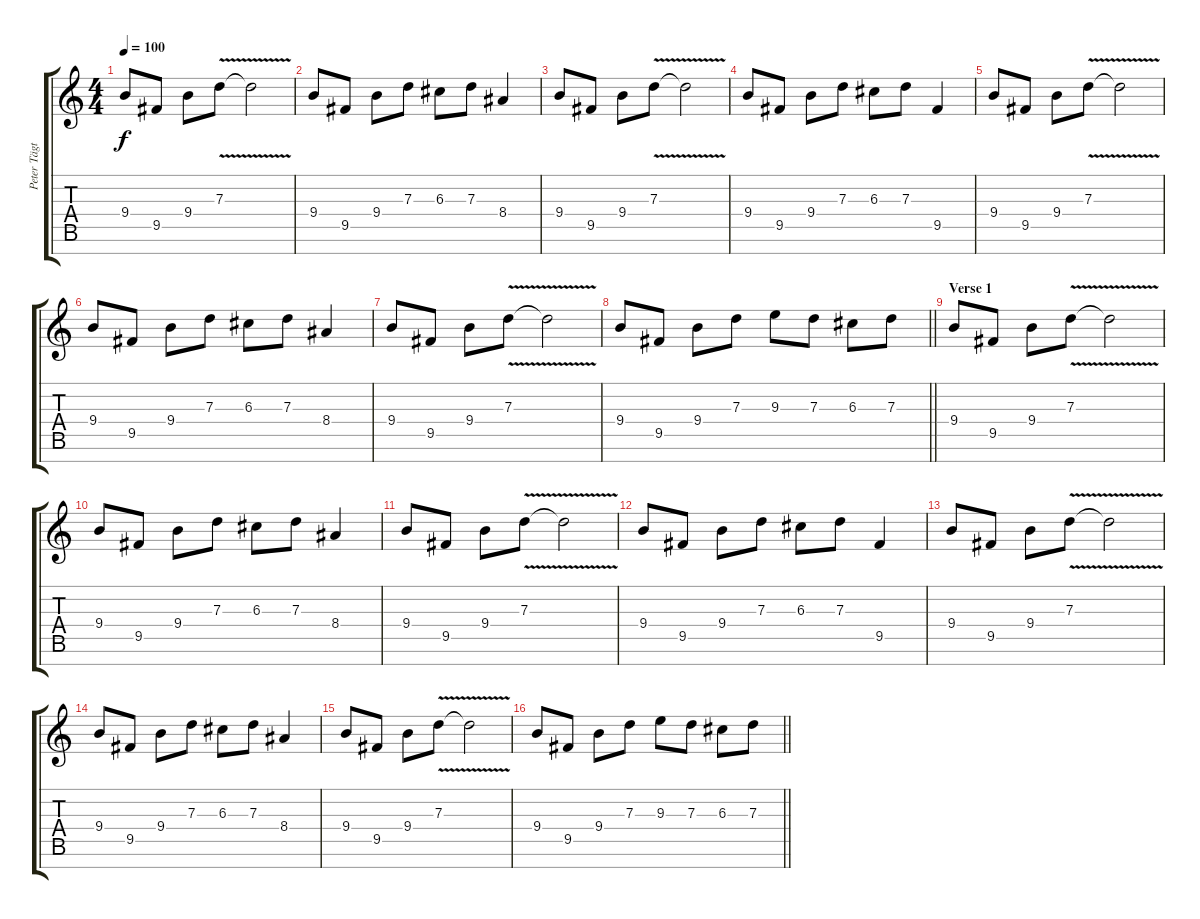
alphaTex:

\track ("Peter Tägtgren " "Peter Tägt") {instrument distortionguitar}
\staff {score tabs}
\tuning (E4 B3 G3 D3 A2 E2 B1) {hide}
\ts (4 4)
\tempo 100
\clef g2
\ks c
9.4.8{dy f} 9.5.8 9.4.8 7.3{v}.8 7.3{t}.2 |
9.4.8 9.5.8 9.4.8 7.3.8 6.3.8 7.3.8 8.4.4 |
9.4.8 9.5.8 9.4.8 7.3{v}.8 7.3{t}.2 |
9.4.8 9.5.8 9.4.8 7.3.8 6.3.8 7.3.8 9.5.4 |
9.4.8 9.5.8 9.4.8 7.3{v}.8 7.3{t}.2 |
9.4.8 9.5.8 9.4.8 7.3.8 6.3.8 7.3.8 8.4.4 |
9.4.8 9.5.8 9.4.8 7.3{v}.8 7.3{t}.2 |
\barLineRight lightlight
9.4.8 9.5.8 9.4.8 7.3.8 9.3.8 7.3.8 6.3.8 7.3.8 |
\section ("" "Verse 1")
9.4.8 9.5.8 9.4.8 7.3{v}.8 7.3{t}.2 |
9.4.8 9.5.8 9.4.8 7.3.8 6.3.8 7.3.8 8.4.4 |
9.4.8 9.5.8 9.4.8 7.3{v}.8 7.3{t}.2 |
9.4.8 9.5.8 9.4.8 7.3.8 6.3.8 7.3.8 9.5.4 |
9.4.8 9.5.8 9.4.8 7.3{v}.8 7.3{t}.2 |
9.4.8 9.5.8 9.4.8 7.3.8 6.3.8 7.3.8 8.4.4 |
9.4.8 9.5.8 9.4.8 7.3{v}.8 7.3{t}.2 |
\barLineRight lightlight
9.4.8 9.5.8 9.4.8 7.3.8 9.3.8 7.3.8 6.3.8 7.3.8
